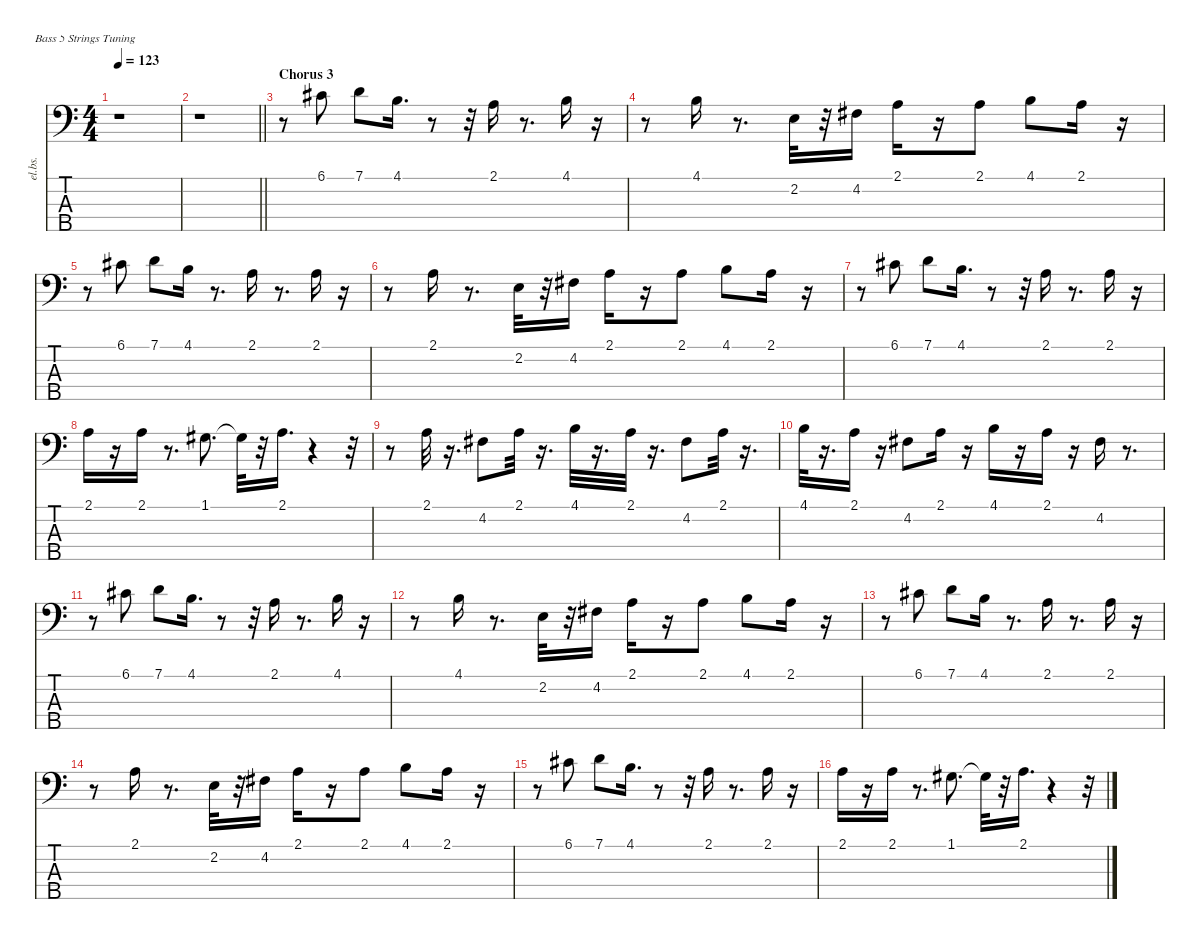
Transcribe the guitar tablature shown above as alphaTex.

\defaultSystemsLayout 4
\hideDynamics
\bracketExtendMode nobrackets
\otherSystemsTrackNameOrientation horizontal
\track ("Bass 1" "el.bs.") {defaultSystemsLayout 4 instrument slapbass1}
\staff {score tabs}
\tuning (G2 D2 A1 E1 B0)
\ts (4 4)
\tempo 123
\clef f4
\ks c
r.1{dy mf beam Down} |
\barLineRight lightlight
r.1{beam Down} |
\section ("" "Chorus 3")
r.8{beam Down} 6.1{acc #}.8{dy f beam Down} 7.1.8{beam Down} 4.1.16{d dy mf beam Down} r.8{beam Down} r.32{beam Down} 2.1.16{beam Down} r.8{d beam Down} 4.1.16{dy f beam Down} r.16{beam Down} |
r.8{beam Down} 4.1.16{beam Down} r.8{d beam Down} 2.2.32{dy mp beam Down} r.32{beam Down} 4.2{acc #}.16{beam Down} 2.1.16{dy mf beam Down} r.16{beam Down} 2.1.8{dy f beam Down} 4.1.8{dy mf beam Down} 2.1.16{beam Down} r.16{beam Down} |
r.8{beam Down} 6.1{acc #}.8{beam Down} 7.1.8{beam Down} 4.1.16{dy f beam Down} r.8{d beam Down} 2.1.16{dy mf beam Down} r.8{d beam Down} 2.1.16{beam Down} r.16{beam Down} |
r.8{beam Down} 2.1.16{dy f beam Down} r.8{d beam Down} 2.2.32{dy mp beam Down} r.32{beam Down} 4.2{acc #}.16{dy mf beam Down} 2.1.16{beam Down} r.16{beam Down} 2.1.8{beam Down} 4.1.8{dy f beam Down} 2.1.16{dy mf beam Down} r.16{beam Down} |
r.8{beam Down} 6.1{acc #}.8{beam Down} 7.1.8{beam Down} 4.1.16{d beam Down} r.8{beam Down} r.32{beam Down} 2.1.16{beam Down} r.8{d beam Down} 2.1.16{beam Down} r.16{beam Down} |
2.1.16{beam Down} r.16{beam Down} 2.1.16{beam Down} r.8{d beam Down} 1.1{acc #}.8{d dy f beam Down} 1.1{t acc #}.32{beam Down} r.32{beam Down} 2.1.16{d dy mf beam Down} r.4{beam Down} r.32{beam Down} |
r.8{beam Down} 2.1.32{beam Down} r.16{d beam Down} 4.2{acc #}.8{beam Down} 2.1.32{beam Down} r.16{d beam Down} 4.1.32{dy f beam Down} r.16{d beam Down} 2.1.32{dy mf beam Down} r.16{d beam Down} 4.2{acc #}.8{beam Down} 2.1.32{beam Down} r.16{d beam Down} |
4.1.32{beam Down} r.16{d beam Down} 2.1.16{beam Down} r.16{beam Down} 4.2{acc #}.8{beam Down} 2.1.16{beam Down} r.16{beam Down} 4.1.16{dy f beam Down} r.16{beam Down} 2.1.16{dy mf beam Down} r.16{beam Down} 4.2{acc #}.16{dy f beam Down} r.8{d beam Down} |
r.8{beam Down} 6.1{acc #}.8{beam Down} 7.1.8{beam Down} 4.1.16{d dy mf beam Down} r.8{beam Down} r.32{beam Down} 2.1.16{beam Down} r.8{d beam Down} 4.1.16{dy f beam Down} r.16{beam Down} |
r.8{beam Down} 4.1.16{beam Down} r.8{d beam Down} 2.2.32{dy mp beam Down} r.32{beam Down} 4.2{acc #}.16{beam Down} 2.1.16{dy mf beam Down} r.16{beam Down} 2.1.8{dy f beam Down} 4.1.8{dy mf beam Down} 2.1.16{beam Down} r.16{beam Down} |
r.8{beam Down} 6.1{acc #}.8{beam Down} 7.1.8{beam Down} 4.1.16{dy f beam Down} r.8{d beam Down} 2.1.16{dy mf beam Down} r.8{d beam Down} 2.1.16{beam Down} r.16{beam Down} |
r.8{beam Down} 2.1.16{dy f beam Down} r.8{d beam Down} 2.2.32{dy mp beam Down} r.32{beam Down} 4.2{acc #}.16{dy mf beam Down} 2.1.16{beam Down} r.16{beam Down} 2.1.8{beam Down} 4.1.8{dy f beam Down} 2.1.16{dy mf beam Down} r.16{beam Down} |
r.8{beam Down} 6.1{acc #}.8{beam Down} 7.1.8{beam Down} 4.1.16{d beam Down} r.8{beam Down} r.32{beam Down} 2.1.16{beam Down} r.8{d beam Down} 2.1.16{beam Down} r.16{beam Down} |
2.1.16{beam Down} r.16{beam Down} 2.1.16{beam Down} r.8{d beam Down} 1.1{acc #}.8{d dy f beam Down} 1.1{t acc #}.32{beam Down} r.32{beam Down} 2.1.16{d dy mf beam Down} r.4{beam Down} r.32{beam Down}
